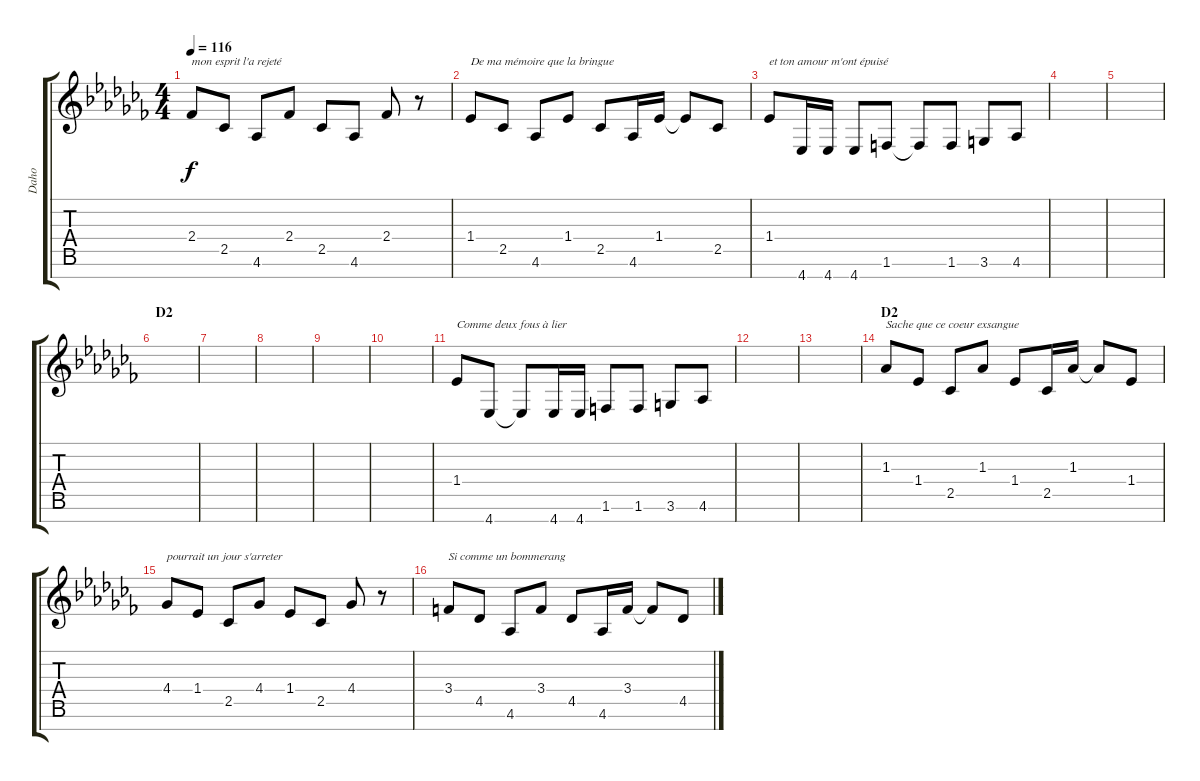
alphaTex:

\track ("Daho" "Daho") {instrument acousticguitarnylon}
\staff {score tabs}
\tuning (E4 B3 G3 D3 A2 E2 B1) {hide}
\ts (4 4)
\tempo 116
\clef g2
\ks abminor
2.4.8{txt "mon esprit l'a rejeté" dy f} 2.5.8 4.6.8 2.4.8 2.5.8 4.6.8 2.4.8 r.8 |
1.4.8{txt "De ma mémoire que la bringue"} 2.5.8 4.6.8 1.4.8 2.5.8 4.6.16 1.4.16 1.4{t}.8 2.5.8 |
1.4.8{txt "et ton amour m'ont épuisé"} 4.7.16 4.7.16 4.7.8 1.6.8 1.6{t}.8 1.6.8 3.6.8 4.6.8 |
|
|
\section ("" "D2")
|
|
|
|
|
1.4.8{txt "Comme deux fous à lier"} 4.7.8 4.7{t}.8 4.7.16 4.7.16 1.6.8 1.6.8 3.6.8 4.6.8 |
|
|
\section ("" "D2")
1.3.8{txt "Sache que ce coeur exsangue "} 1.4.8 2.5.8 1.3.8 1.4.8 2.5.16 1.3.16 1.3{t}.8 1.4.8 |
4.4.8{txt "pourrait un jour s'arreter"} 1.4.8 2.5.8 4.4.8 1.4.8 2.5.8 4.4.8 r.8 |
3.4.8{txt "Si comme un bommerang"} 4.5.8 4.6.8 3.4.8 4.5.8 4.6.16 3.4.16 3.4{t}.8 4.5.8
